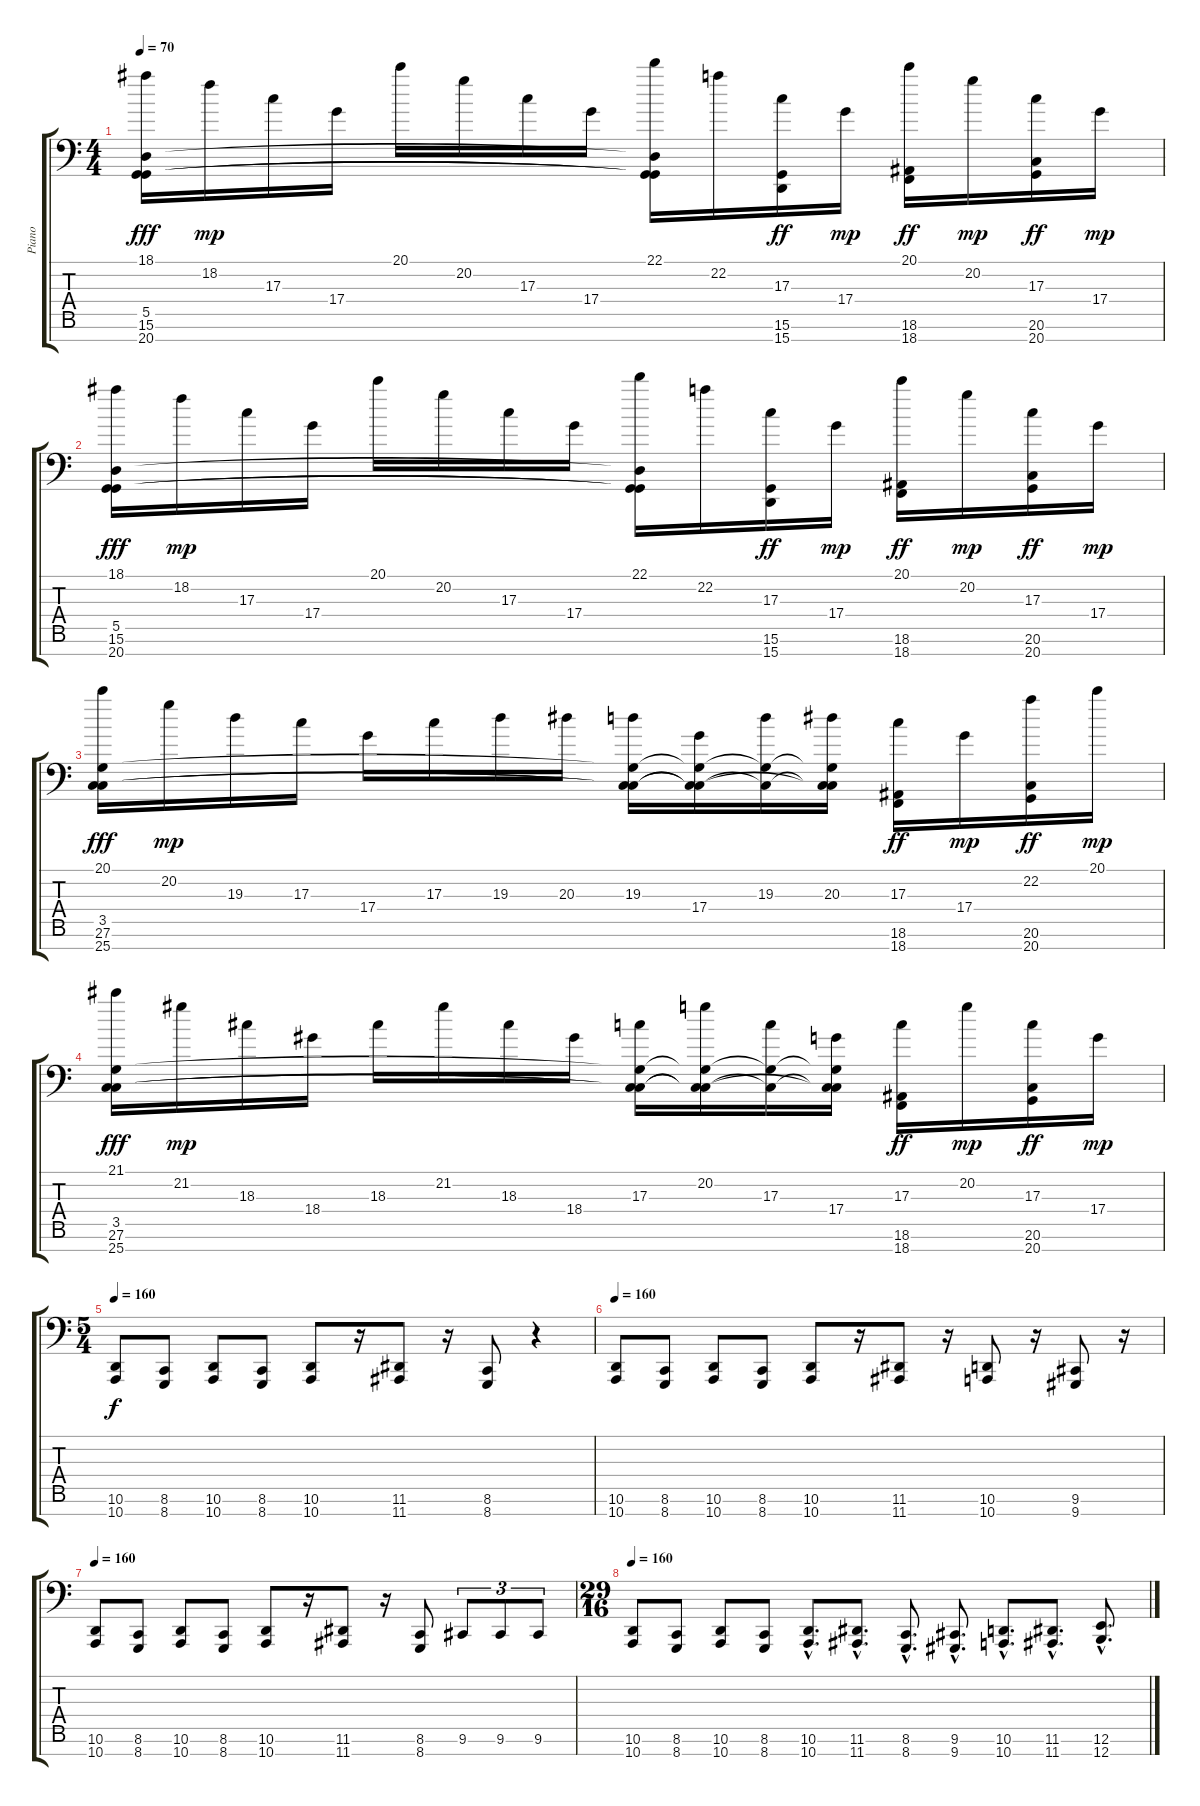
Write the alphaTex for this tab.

\track ("Piano" "Piano") {instrument acousticgrandpiano}
\staff {score tabs}
\tuning (E4 B3 G3 D3 A2 E1 B0) {hide}
\ts (4 4)
\tempo 70
\clef f4
\ks c
(18.1 5.5 15.6 20.7).16{dy fff} 18.2.16{dy mp} 17.3.16 17.4.16 20.1.16 20.2.16 17.3.16 17.4.16 (22.1 5.5{t} 15.6{t} 20.7{t}).16 22.2.16 (17.3 15.6 15.7).16{dy ff} 17.4.16{dy mp} (20.1 18.6 18.7).16{dy ff} 20.2.16{dy mp} (17.3 20.6 20.7).16{dy ff} 17.4.16{dy mp} |
(18.1 5.5 15.6 20.7).16{dy fff} 18.2.16{dy mp} 17.3.16 17.4.16 20.1.16 20.2.16 17.3.16 17.4.16 (22.1 5.5{t} 15.6{t} 20.7{t}).16 22.2.16 (17.3 15.6 15.7).16{dy ff} 17.4.16{dy mp} (20.1 18.6 18.7).16{dy ff} 20.2.16{dy mp} (17.3 20.6 20.7).16{dy ff} 17.4.16{dy mp} |
(20.1 3.5 27.6 25.7).16{dy fff} 20.2.16{dy mp} 19.3.16 17.3.16 17.4.16 17.3.16 19.3.16 20.3.16 (19.3 3.5{t} 27.6{t} 25.7{t}).16 (17.4 3.5{t} 27.6{t} 25.7{t}).16 (19.3 27.6{t} 25.7{t}).16 (20.3 3.5{t} 27.6{t} 25.7{t}).16 (17.3 18.6 18.7).16{dy ff} 17.4.16{dy mp} (22.2 20.6 20.7).16{dy ff} 20.1.16{dy mp} |
(21.1 3.5 27.6 25.7).16{dy fff} 21.2.16{dy mp} 18.3.16 18.4.16 18.3.16 21.2.16 18.3.16 18.4.16 (17.3 3.5{t} 27.6{t} 25.7{t}).16 (20.2 3.5{t} 27.6{t} 25.7{t}).16 (17.3 27.6{t} 25.7{t}).16 (17.4 3.5{t} 27.6{t} 25.7{t}).16 (17.3 18.6 18.7).16{dy ff} 20.2.16{dy mp} (17.3 20.6 20.7).16{dy ff} 17.4.16{dy mp} |
\ts (5 4)
\tempo 160
(10.6 10.7).8{dy f} (8.6 8.7).8 (10.6 10.7).8 (8.6 8.7).8 (10.6 10.7).8 r.16 (11.6 11.7).8 r.16 (8.6 8.7).8 r.4 |
\tempo 160
(10.6 10.7).8 (8.6 8.7).8 (10.6 10.7).8 (8.6 8.7).8 (10.6 10.7).8 r.16 (11.6 11.7).8 r.16 (10.6 10.7).8 r.16 (9.6 9.7).8 r.16 |
\tempo 160
(10.6 10.7).8 (8.6 8.7).8 (10.6 10.7).8 (8.6 8.7).8 (10.6 10.7).8 r.16 (11.6 11.7).8 r.16 (8.6 8.7).8 9.6.8{tu (3 2)} 9.6.8{tu (3 2)} 9.6.8{tu (3 2)} |
\ts (29 16)
\tempo 160
(10.6 10.7).8 (8.6 8.7).8 (10.6 10.7).8 (8.6 8.7).8 (10.6{hac} 10.7).8{d} (11.6{hac} 11.7{hac}).8{d} (8.6{hac} 8.7{hac}).8{d} (9.6{hac} 9.7{hac}).8{d} (10.6{hac} 10.7{hac}).8{d} (11.6{hac} 11.7{hac}).8{d} (12.6{hac} 12.7{hac}).8{d}
